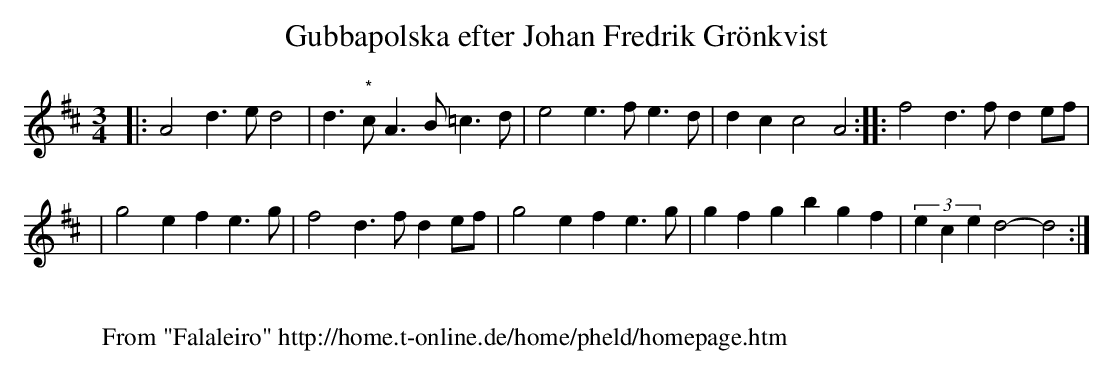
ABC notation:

X:1
T:Gubbapolska efter Johan Fredrik Gr\"onkvist
M:3/4
L:1/4
K:D
|: A2 d>e d2 | d>"*"c A>B =c>d | e2 e>f e>d | dc c2 A2 :: f2 d>f de/f/ |
| g2 ef e>g | f2 d>f de/f/ | g2 ef e>g |  gf gb gf | (3ece d2- d2 :|
W:
W: From "Falaleiro" http://home.t-online.de/home/pheld/homepage.htm
